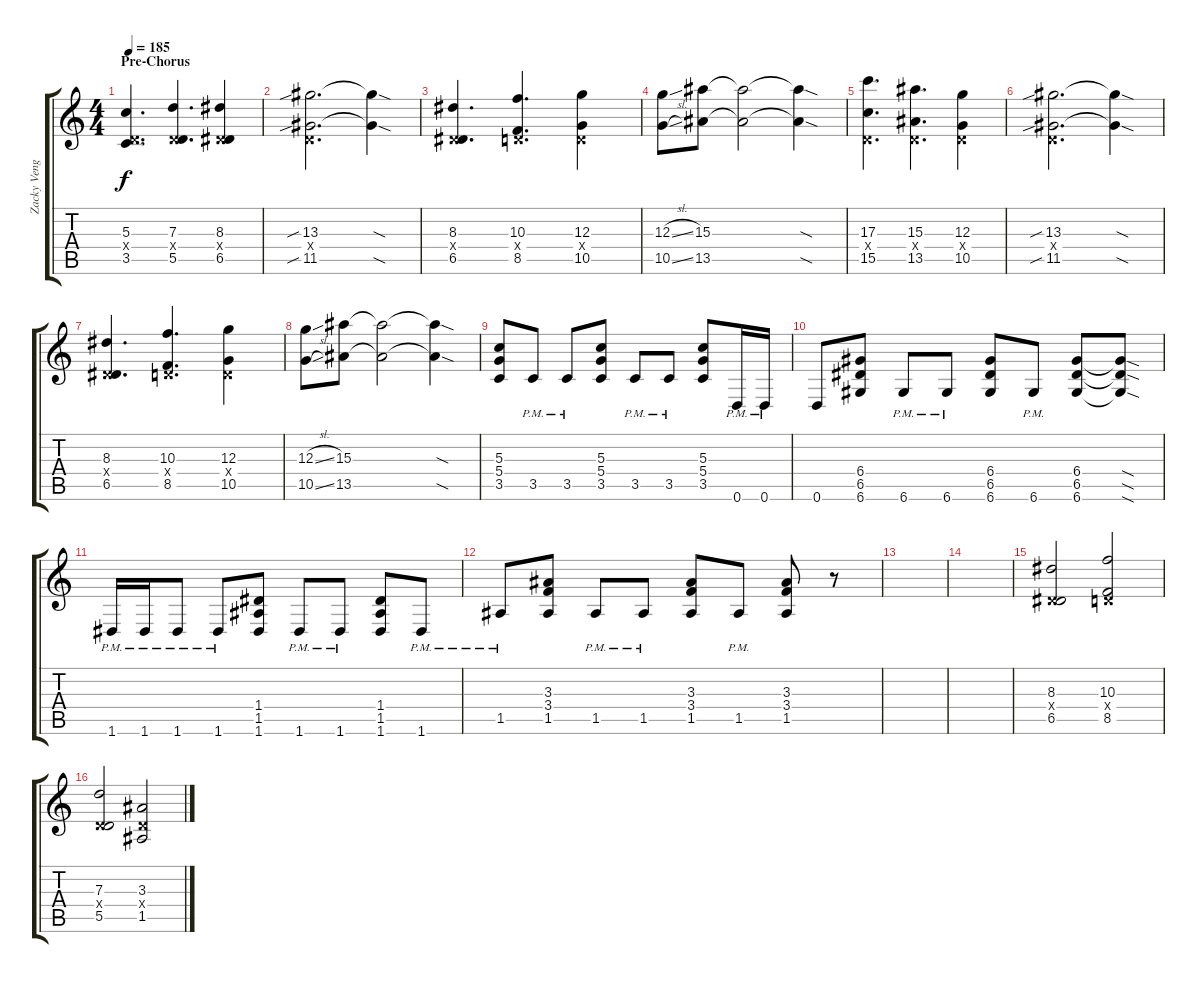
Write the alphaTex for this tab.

\track ("Zacky Vengeance" "Zacky Veng") {instrument distortionguitar}
\staff {score tabs}
\tuning (E4 B3 G3 D3 A2 D2) {hide}
\ts (4 4)
\section ("" "Pre-Chorus")
\tempo 185
\clef g2
\ks c
(5.3 0.4{x} 3.5).4{d dy f} (7.3 0.4{x} 5.5).4{d} (8.3 0.4{x} 6.5).4 |
(13.3{sib} 0.4{x} 11.5{sib}).2{d} (13.3{sod t} 11.5{sod t}).4 |
(8.3 0.4{x} 6.5).4{d} (10.3 0.4{x} 8.5).4{d} (12.3 0.4{x} 10.5).4 |
(12.3{sl} 10.5{sl}).8 (15.3 13.5).8 (15.3{t} 13.5{t}).2 (15.3{sod t} 13.5{sod t}).4 |
(17.3 0.4{x} 15.5).4{d} (15.3 0.4{x} 13.5).4{d} (12.3 0.4{x} 10.5).4 |
(13.3{sib} 0.4{x} 11.5{sib}).2{d} (13.3{sod t} 11.5{sod t}).4 |
(8.3 0.4{x} 6.5).4{d} (10.3 0.4{x} 8.5).4{d} (12.3 0.4{x} 10.5).4 |
(12.3{sl} 10.5{sl}).8 (15.3 13.5).8 (15.3{t} 13.5{t}).2 (15.3{sod t} 13.5{sod t}).4 |
(5.3 5.4 3.5).8 3.5{pm}.8 3.5{pm}.8 (5.3 5.4 3.5).8 3.5{pm}.8 3.5{pm}.8 (5.3 5.4 3.5).8 0.6{pm}.16 0.6{pm}.16 |
0.6.8 (6.4 6.5 6.6).8 6.6{pm}.8 6.6{pm}.8 (6.4 6.5 6.6).8 6.6{pm}.8 (6.4 6.5 6.6).8 (6.4{sod t} 6.5{sod t} 6.6{sod t}).8 |
1.6{pm}.16 1.6{pm}.16 1.6{pm}.8 1.6{pm}.8 (1.4 1.5 1.6).8 1.6{pm}.8 1.6{pm}.8 (1.4 1.5 1.6).8 1.6{pm}.8 |
1.5{pm}.8 (3.3 3.4 1.5).8 1.5{pm}.8 1.5{pm}.8 (3.3 3.4 1.5).8 1.5{pm}.8 (3.3 3.4 1.5).8 r.8 |
|
|
(8.3 0.4{x} 6.5).2 (10.3 0.4{x} 8.5).2 |
(7.3 0.4{x} 5.5).2 (3.3 0.4{x} 1.5).2
